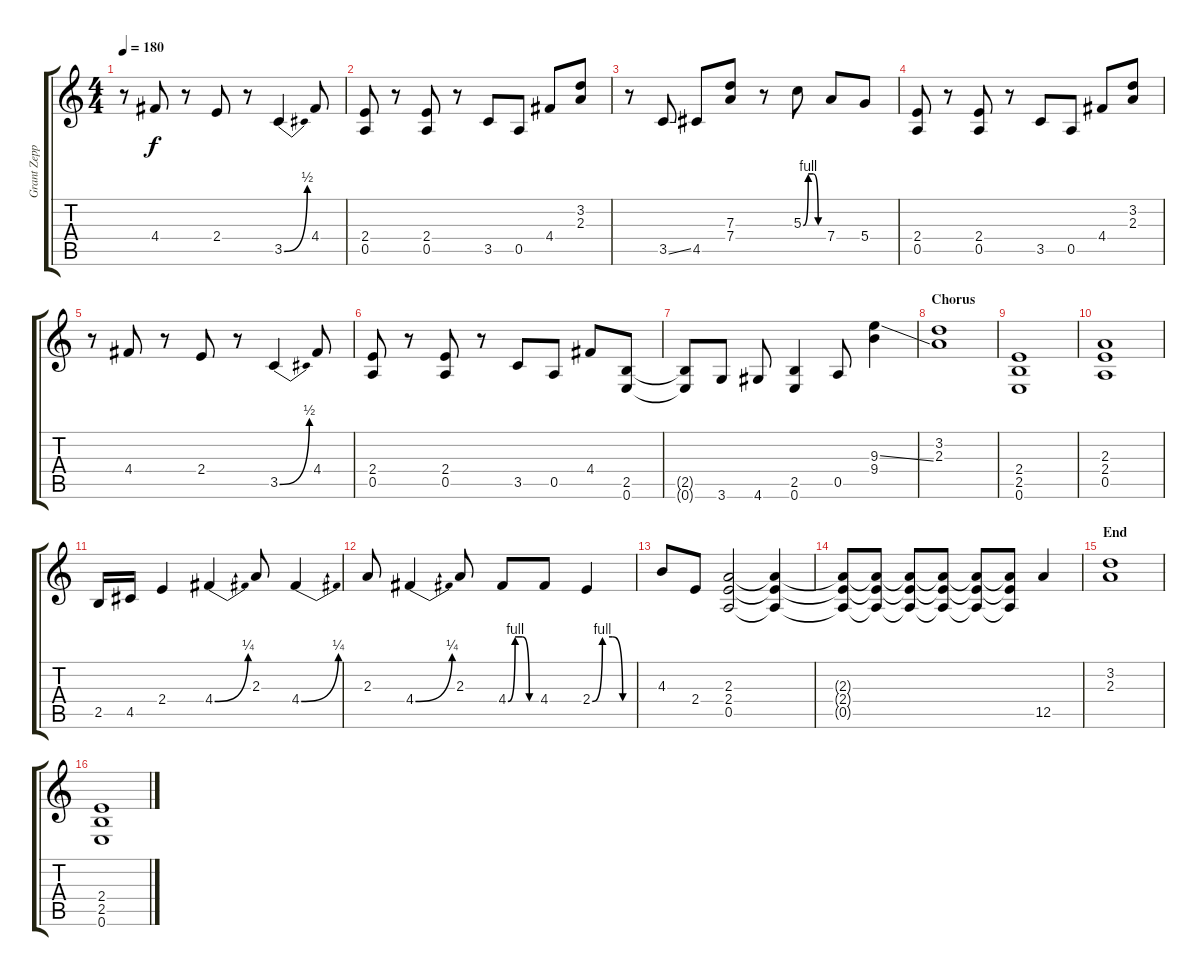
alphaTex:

\track ("Grant Zeppelin" "Grant Zepp") {instrument distortionguitar}
\staff {score tabs}
\tuning (E4 B3 G3 D3 A2 E2) {hide}
\ts (4 4)
\tempo 180
\clef g2
\ks c
r.8{dy f} 4.4.8 r.8 2.4.8 r.8 3.5{be (bend 0 0 60 2)}.4 4.4.8 |
(2.4 0.5).8 r.8 (2.4 0.5).8 r.8 3.5.8 0.5.8 4.4.8 (3.2 2.3).8 |
r.8 3.5{ss}.8 4.5.8 (7.3 7.4).8 r.8 5.3{be (custom 0 0 15 4 30 4 45 0 60 0)}.8 7.4.8 5.4.8 |
(2.4 0.5).8 r.8 (2.4 0.5).8 r.8 3.5.8 0.5.8 4.4.8 (3.2 2.3).8 |
r.8 4.4.8 r.8 2.4.8 r.8 3.5{be (bend 0 0 60 2)}.4 4.4.8 |
(2.4 0.5).8 r.8 (2.4 0.5).8 r.8 3.5.8 0.5.8 4.4.8 (2.5 0.6).8 |
(2.5{t} 0.6{t}).8 3.6.8 4.6.8 (2.5 0.6).4 0.5.8 (9.3{ss} 9.4).4 |
\section ("" "Chorus")
(3.2 2.3).1 |
(2.4 2.5 0.6).1 |
(2.3 2.4 0.5).1 |
2.5.16 4.5.16 2.4.4 4.4{be (bend 0 0 60 1)}.4 2.3.8 4.4{be (bend 0 0 60 1)}.4 |
2.3.8 4.4{be (bend 0 0 60 1)}.4 2.3.8 4.4{be (custom 0 0 15 4 30 4 45 0 60 0)}.8 4.4.8 2.4{be (custom 0 0 15 4 30 4 45 0 60 0)}.4 |
4.3.8 2.4.8 (2.3 2.4 0.5).2 (2.3{t} 2.4{t} 0.5{t}).4 |
(2.3{t} 2.4{t} 0.5{t}).8 (2.3{t} 2.4{t} 0.5{t}).8 (2.3{t} 2.4{t} 0.5{t}).8 (2.3{t} 2.4{t} 0.5{t}).8 (2.3{t} 2.4{t} 0.5{t}).8 (2.3{t} 2.4{t} 0.5{t}).8 12.5.4 |
\section ("" "End")
(3.2 2.3).1 |
(2.4 2.5 0.6).1
